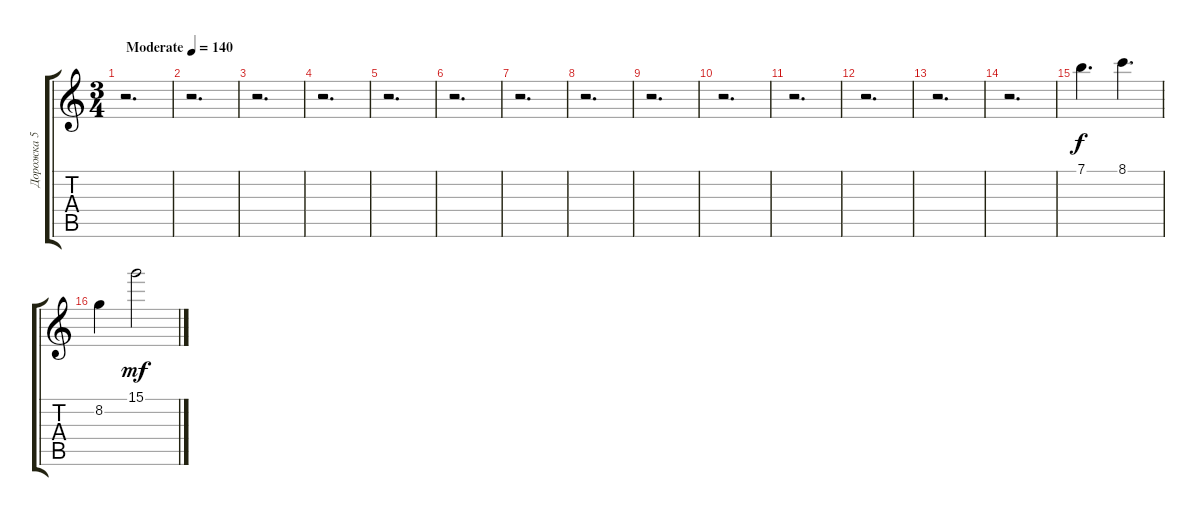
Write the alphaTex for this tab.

\track ("Дорожка 5" "Дорожка 5") {instrument overdrivenguitar}
\staff {score tabs}
\tuning (E4 B3 G3 D3 A2 E2) {hide}
\ts (3 4)
\tempo (140 "Moderate")
\clef g2
\ks c
r.2{d dy f instrument overdrivenguitar} |
r.2{d} |
r.2{d} |
r.2{d} |
r.2{d} |
r.2{d} |
r.2{d} |
r.2{d} |
r.2{d} |
r.2{d} |
r.2{d} |
r.2{d} |
r.2{d} |
r.2{d} |
7.1.4{d} 8.1.4{d} |
8.2.4 15.1.2{dy mf}
